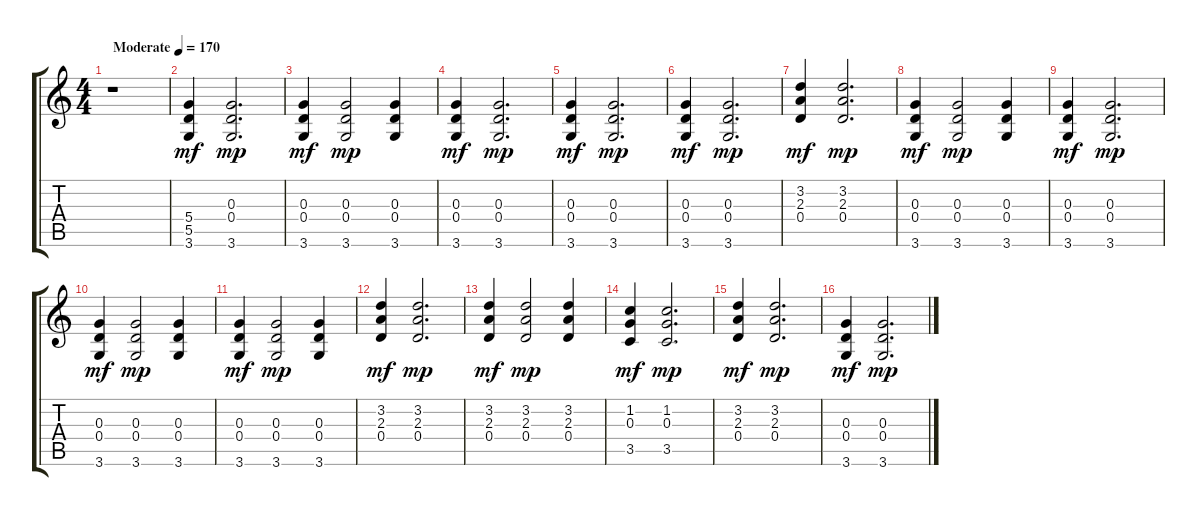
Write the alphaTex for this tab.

\track "" {instrument acousticguitarnylon}
\staff {score tabs}
\tuning (E4 B3 G3 D3 A2 E2) {hide}
\ts (4 4)
\tempo (170 "Moderate")
\clef g2
\ks c
r.1{dy mf instrument acousticguitarnylon} |
(5.4 5.5 3.6).4 (0.3 0.4 3.6).2{d dy mp} |
(0.3 0.4 3.6).4{dy mf} (0.3 0.4 3.6).2{dy mp} (0.3 0.4 3.6).4 |
(0.3 0.4 3.6).4{dy mf} (0.3 0.4 3.6).2{d dy mp} |
(0.3 0.4 3.6).4{dy mf} (0.3 0.4 3.6).2{d dy mp} |
(0.3 0.4 3.6).4{dy mf} (0.3 0.4 3.6).2{d dy mp} |
(3.2 2.3 0.4).4{dy mf} (3.2 2.3 0.4).2{d dy mp} |
(0.3 0.4 3.6).4{dy mf} (0.3 0.4 3.6).2{dy mp} (0.3 0.4 3.6).4 |
(0.3 0.4 3.6).4{dy mf} (0.3 0.4 3.6).2{d dy mp} |
(0.3 0.4 3.6).4{dy mf} (0.3 0.4 3.6).2{dy mp} (0.3 0.4 3.6).4 |
(0.3 0.4 3.6).4{dy mf} (0.3 0.4 3.6).2{dy mp} (0.3 0.4 3.6).4 |
(3.2 2.3 0.4).4{dy mf} (3.2 2.3 0.4).2{d dy mp} |
(3.2 2.3 0.4).4{dy mf} (3.2 2.3 0.4).2{dy mp} (3.2 2.3 0.4).4 |
(1.2 0.3 3.5).4{dy mf} (1.2 0.3 3.5).2{d dy mp} |
(3.2 2.3 0.4).4{dy mf} (3.2 2.3 0.4).2{d dy mp} |
(0.3 0.4 3.6).4{dy mf} (0.3 0.4 3.6).2{d dy mp}
